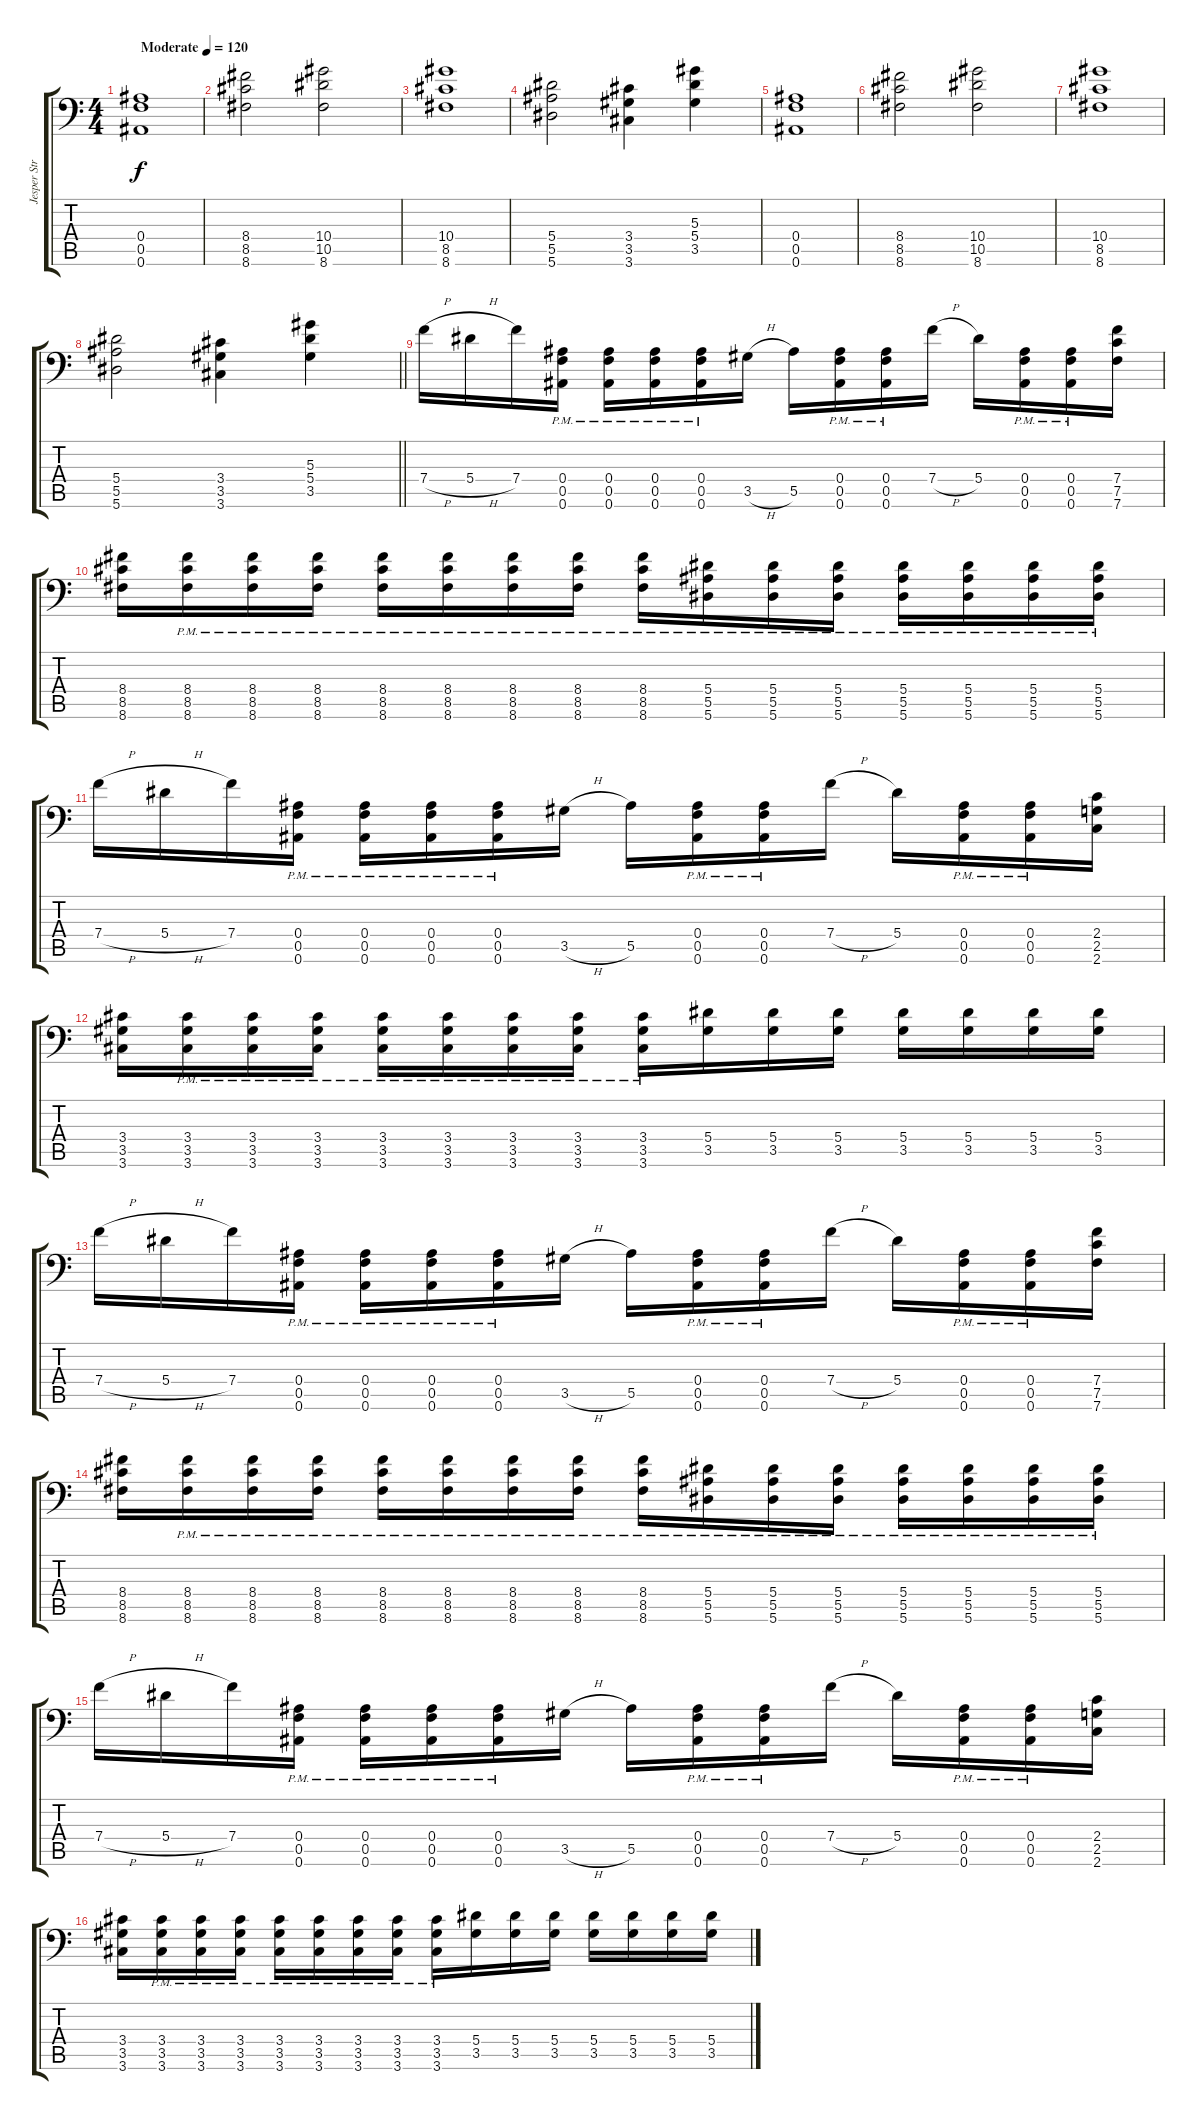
\track ("Jesper Strömblad" "Jesper Str") {instrument distortionguitar}
\staff {score tabs}
\tuning (C4 G3 Eb3 Bb2 F2 Bb1) {hide}
\ts (4 4)
\tempo (120 "Moderate")
\clef f4
\ks c
(0.4 0.5 0.6).1{dy f instrument distortionguitar} |
(8.4 8.5 8.6).2 (10.4 10.5 8.6).2 |
(10.4 8.5 8.6).1 |
(5.4 5.5 5.6).2 (3.4 3.5 3.6).4 (5.3 5.4 3.5).4 |
(0.4 0.5 0.6).1 |
(8.4 8.5 8.6).2 (10.4 10.5 8.6).2 |
(10.4 8.5 8.6).1 |
\barLineRight lightlight
(5.4 5.5 5.6).2 (3.4 3.5 3.6).4 (5.3 5.4 3.5).4 |
7.4{h}.16{balance 4} 5.4{h}.16 7.4.16 (0.4{pm} 0.5{pm} 0.6{pm}).16 (0.4{pm} 0.5{pm} 0.6{pm}).16 (0.4{pm} 0.5{pm} 0.6{pm}).16 (0.4{pm} 0.5{pm} 0.6{pm}).16 3.5{h}.16 5.5.16 (0.4{pm} 0.5{pm} 0.6{pm}).16 (0.4{pm} 0.5{pm} 0.6{pm}).16 7.4{h}.16 5.4.16 (0.4{pm} 0.5{pm} 0.6{pm}).16 (0.4{pm} 0.5{pm} 0.6{pm}).16 (7.4 7.5 7.6).16 |
(8.4 8.5 8.6).16 (8.4{pm} 8.5{pm} 8.6{pm}).16 (8.4{pm} 8.5{pm} 8.6{pm}).16 (8.4{pm} 8.5{pm} 8.6{pm}).16 (8.4{pm} 8.5{pm} 8.6{pm}).16 (8.4{pm} 8.5{pm} 8.6{pm}).16 (8.4{pm} 8.5{pm} 8.6{pm}).16 (8.4{pm} 8.5{pm} 8.6{pm}).16 (8.4{pm} 8.5{pm} 8.6{pm}).16 (5.4{pm} 5.5{pm} 5.6{pm}).16 (5.4{pm} 5.5{pm} 5.6{pm}).16 (5.4{pm} 5.5{pm} 5.6{pm}).16 (5.4{pm} 5.5{pm} 5.6{pm}).16 (5.4{pm} 5.5{pm} 5.6{pm}).16 (5.4{pm} 5.5{pm} 5.6{pm}).16 (5.4{pm} 5.5{pm} 5.6{pm}).16 |
7.4{h}.16 5.4{h}.16 7.4.16 (0.4{pm} 0.5{pm} 0.6{pm}).16 (0.4{pm} 0.5{pm} 0.6{pm}).16 (0.4{pm} 0.5{pm} 0.6{pm}).16 (0.4{pm} 0.5{pm} 0.6{pm}).16 3.5{h}.16 5.5.16 (0.4{pm} 0.5{pm} 0.6{pm}).16 (0.4{pm} 0.5{pm} 0.6{pm}).16 7.4{h}.16 5.4.16 (0.4{pm} 0.5{pm} 0.6{pm}).16 (0.4{pm} 0.5{pm} 0.6{pm}).16 (2.4 2.5 2.6).16 |
(3.4 3.5 3.6).16 (3.4{pm} 3.5{pm} 3.6{pm}).16 (3.4{pm} 3.5{pm} 3.6{pm}).16 (3.4{pm} 3.5{pm} 3.6{pm}).16 (3.4{pm} 3.5{pm} 3.6{pm}).16 (3.4{pm} 3.5{pm} 3.6{pm}).16 (3.4{pm} 3.5{pm} 3.6{pm}).16 (3.4{pm} 3.5{pm} 3.6{pm}).16 (3.4{pm} 3.5{pm} 3.6{pm}).16 (5.4 3.5).16 (5.4 3.5).16 (5.4 3.5).16 (5.4 3.5).16 (5.4 3.5).16 (5.4 3.5).16 (5.4 3.5).16 |
7.4{h}.16 5.4{h}.16 7.4.16 (0.4{pm} 0.5{pm} 0.6{pm}).16 (0.4{pm} 0.5{pm} 0.6{pm}).16 (0.4{pm} 0.5{pm} 0.6{pm}).16 (0.4{pm} 0.5{pm} 0.6{pm}).16 3.5{h}.16 5.5.16 (0.4{pm} 0.5{pm} 0.6{pm}).16 (0.4{pm} 0.5{pm} 0.6{pm}).16 7.4{h}.16 5.4.16 (0.4{pm} 0.5{pm} 0.6{pm}).16 (0.4{pm} 0.5{pm} 0.6{pm}).16 (7.4 7.5 7.6).16 |
(8.4 8.5 8.6).16 (8.4{pm} 8.5{pm} 8.6{pm}).16 (8.4{pm} 8.5{pm} 8.6{pm}).16 (8.4{pm} 8.5{pm} 8.6{pm}).16 (8.4{pm} 8.5{pm} 8.6{pm}).16 (8.4{pm} 8.5{pm} 8.6{pm}).16 (8.4{pm} 8.5{pm} 8.6{pm}).16 (8.4{pm} 8.5{pm} 8.6{pm}).16 (8.4{pm} 8.5{pm} 8.6{pm}).16 (5.4{pm} 5.5{pm} 5.6{pm}).16 (5.4{pm} 5.5{pm} 5.6{pm}).16 (5.4{pm} 5.5{pm} 5.6{pm}).16 (5.4{pm} 5.5{pm} 5.6{pm}).16 (5.4{pm} 5.5{pm} 5.6{pm}).16 (5.4{pm} 5.5{pm} 5.6{pm}).16 (5.4{pm} 5.5{pm} 5.6{pm}).16 |
7.4{h}.16 5.4{h}.16 7.4.16 (0.4{pm} 0.5{pm} 0.6{pm}).16 (0.4{pm} 0.5{pm} 0.6{pm}).16 (0.4{pm} 0.5{pm} 0.6{pm}).16 (0.4{pm} 0.5{pm} 0.6{pm}).16 3.5{h}.16 5.5.16 (0.4{pm} 0.5{pm} 0.6{pm}).16 (0.4{pm} 0.5{pm} 0.6{pm}).16 7.4{h}.16 5.4.16 (0.4{pm} 0.5{pm} 0.6{pm}).16 (0.4{pm} 0.5{pm} 0.6{pm}).16 (2.4 2.5 2.6).16 |
(3.4 3.5 3.6).16 (3.4{pm} 3.5{pm} 3.6{pm}).16 (3.4{pm} 3.5{pm} 3.6{pm}).16 (3.4{pm} 3.5{pm} 3.6{pm}).16 (3.4{pm} 3.5{pm} 3.6{pm}).16 (3.4{pm} 3.5{pm} 3.6{pm}).16 (3.4{pm} 3.5{pm} 3.6{pm}).16 (3.4{pm} 3.5{pm} 3.6).16 (3.4{pm} 3.5{pm} 3.6{pm}).16 (5.4 3.5).16 (5.4 3.5).16 (5.4 3.5).16 (5.4 3.5).16 (5.4 3.5).16 (5.4 3.5).16 (5.4 3.5).16
